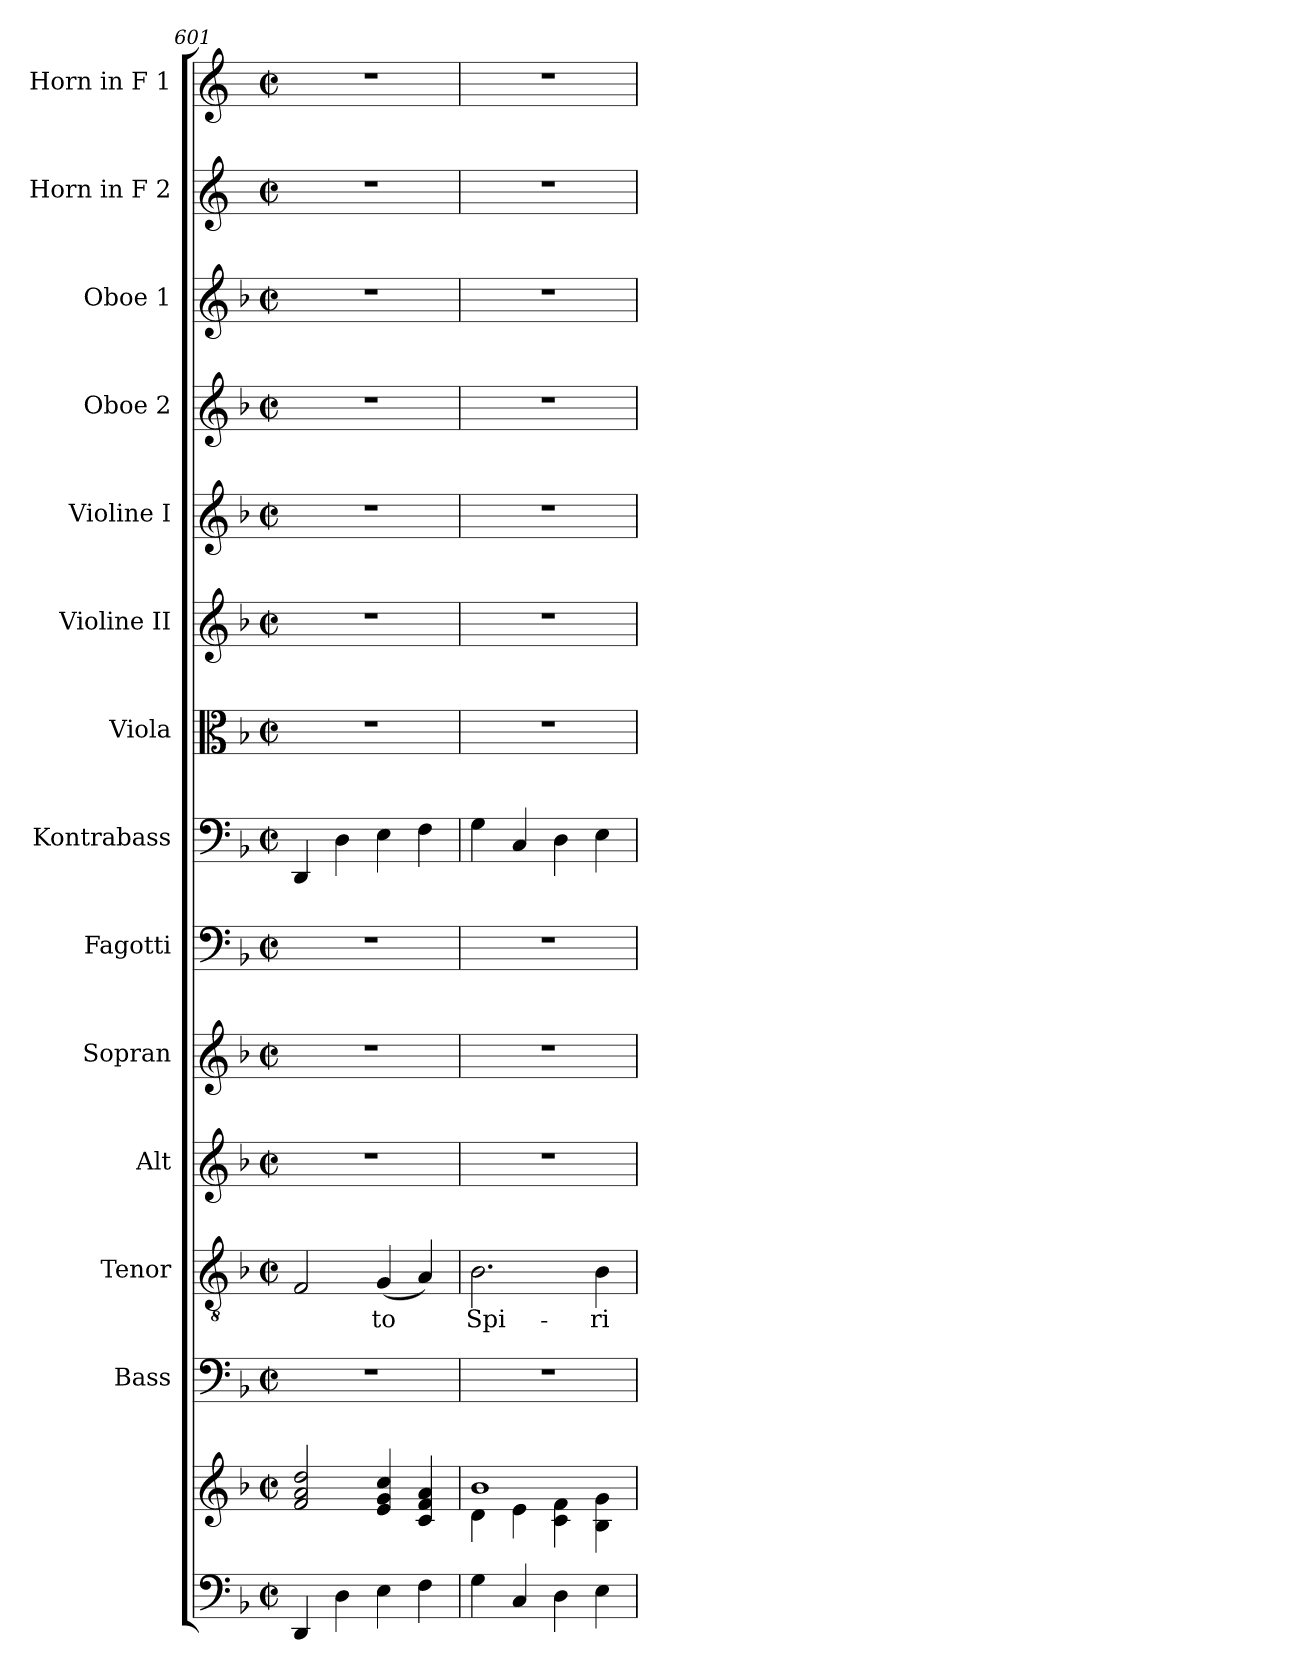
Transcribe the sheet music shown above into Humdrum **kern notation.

**kern	**kern	**kern	**kern	**text	**kern	**kern	**kern	**kern	**kern	**kern	**kern	**kern	**kern	**kern	**kern
*part14	*part14	*part13	*part12	*part12	*part11	*part10	*part9	*part8	*part7	*part6	*part5	*part4	*part3	*part2	*part1
*staff15	*staff14	*staff13	*staff12	*staff12	*staff11	*staff10	*staff9	*staff8	*staff7	*staff6	*staff5	*staff4	*staff3	*staff2	*staff1
*	*	*I"Bass	*I"Tenor	*	*I"Alt	*I"Sopran	*I"Fagotti	*I"Kontrabass	*I"Viola	*I"Violine II	*I"Violine I	*I"Oboe 2	*I"Oboe 1	*I"Horn in F 2	*I"Horn in F 1
*	*	*I'B.	*I'T.	*	*I'A.	*I'S.	*I'Fg.	*I'Kb.	*I'Vla.	*I'Vl. II	*I'Vl. I	*I'Ob. 2	*I'Ob. 1	*	*
*clefF4	*clefG2	*clefF4	*clefGv2	*	*clefG2	*clefG2	*clefF4	*clefF4	*clefC3	*clefG2	*clefG2	*clefG2	*clefG2	*clefG2	*clefG2
*	*	*	*	*	*	*	*	*ITrd7c12	*	*	*	*	*	*ITrd4c7	*ITrd4c7
*k[b-]	*k[b-]	*k[b-]	*k[b-]	*	*k[b-]	*k[b-]	*k[b-]	*k[b-]	*k[b-]	*k[b-]	*k[b-]	*k[b-]	*k[b-]	*k[b-]	*k[b-]
*F:	*F:	*F:	*F:	*	*F:	*F:	*F:	*F:	*F:	*F:	*F:	*F:	*F:	*F:	*F:
*M2/2	*M2/2	*M2/2	*M2/2	*	*M2/2	*M2/2	*M2/2	*M2/2	*M2/2	*M2/2	*M2/2	*M2/2	*M2/2	*M2/2	*M2/2
*met(c|)	*met(c|)	*met(c|)	*met(c|)	*	*met(c|)	*met(c|)	*met(c|)	*met(c|)	*met(c|)	*met(c|)	*met(c|)	*met(c|)	*met(c|)	*met(c|)	*met(c|)
=601	=601	=601	=601	=601	=601	=601	=601	=601	=601	=601	=601	=601	=601	=601	=601
4DD/	2f/ 2a/ 2dd/	1r	2F/	.	1r	1r	1r	4DDD/	1r	1r	1r	1r	1r	1r	1r
4D\	.	.	.	.	.	.	.	4DD\	.	.	.	.	.	.	.
!	!	!	!	!LO:LY:b	!	!	!	!	!	!	!	!	!	!	!
4E\	4e/ 4g/ 4cc/	.	(<4G/	-to	.	.	.	4EE\	.	.	.	.	.	.	.
4F\	4c/ 4f/ 4a/	.	4A/)	.	.	.	.	4FF\	.	.	.	.	.	.	.
!!LO:PB:g=z
=602	=602	=602	=602	=602	=602	=602	=602	=602	=602	=602	=602	=602	=602	=602	=602
*	*^	*	*	*	*	*	*	*	*	*	*	*	*	*	*
!	!	!	!	!	!LO:LY:b	!	!	!	!	!	!	!	!	!	!	!
4G\	1b-	4d\	1r	2.B-\	Spi-	1r	1r	1r	4GG\	1r	1r	1r	1r	1r	1r	1r
4C/	.	4e\	.	.	.	.	.	.	4CC/	.	.	.	.	.	.	.
4D\	.	4c\ 4f\	.	.	.	.	.	.	4DD\	.	.	.	.	.	.	.
!	!	!	!	!	!LO:LY:b	!	!	!	!	!	!	!	!	!	!	!
4E\	.	4B-\ 4g\	.	4B-\	-ri-	.	.	.	4EE\	.	.	.	.	.	.	.
*	*v	*v	*	*	*	*	*	*	*	*	*	*	*	*	*	*
=	=	=	=	=	=	=	=	=	=	=	=	=	=	=	=
*-	*-	*-	*-	*-	*-	*-	*-	*-	*-	*-	*-	*-	*-	*-	*-
